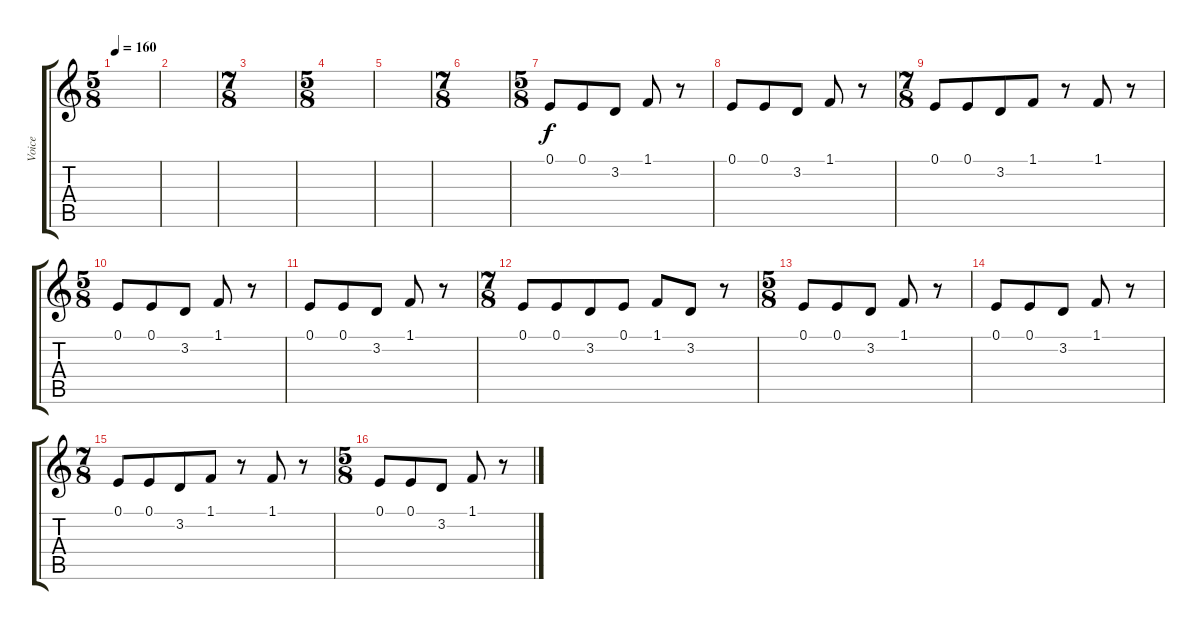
\track ("Voice" "Voice") {instrument flute}
\staff {score tabs}
\tuning (E4 B3 G3 D3 A2 E2) {hide}
\ts (5 8)
\tempo 160
\clef g2
\ks c
|
|
\ts (7 8)
|
\ts (5 8)
|
|
\ts (7 8)
|
\ts (5 8)
0.1.8 0.1.8 3.2.8 1.1.8 r.8 |
0.1.8 0.1.8 3.2.8 1.1.8 r.8 |
\ts (7 8)
0.1.8 0.1.8 3.2.8 1.1.8 r.8 1.1.8 r.8 |
\ts (5 8)
0.1.8 0.1.8 3.2.8 1.1.8 r.8 |
0.1.8 0.1.8 3.2.8 1.1.8 r.8 |
\ts (7 8)
0.1.8 0.1.8 3.2.8 0.1.8 1.1.8 3.2.8 r.8 |
\ts (5 8)
0.1.8 0.1.8 3.2.8 1.1.8 r.8 |
0.1.8 0.1.8 3.2.8 1.1.8 r.8 |
\ts (7 8)
0.1.8 0.1.8 3.2.8 1.1.8 r.8 1.1.8 r.8 |
\ts (5 8)
0.1.8 0.1.8 3.2.8 1.1.8 r.8
